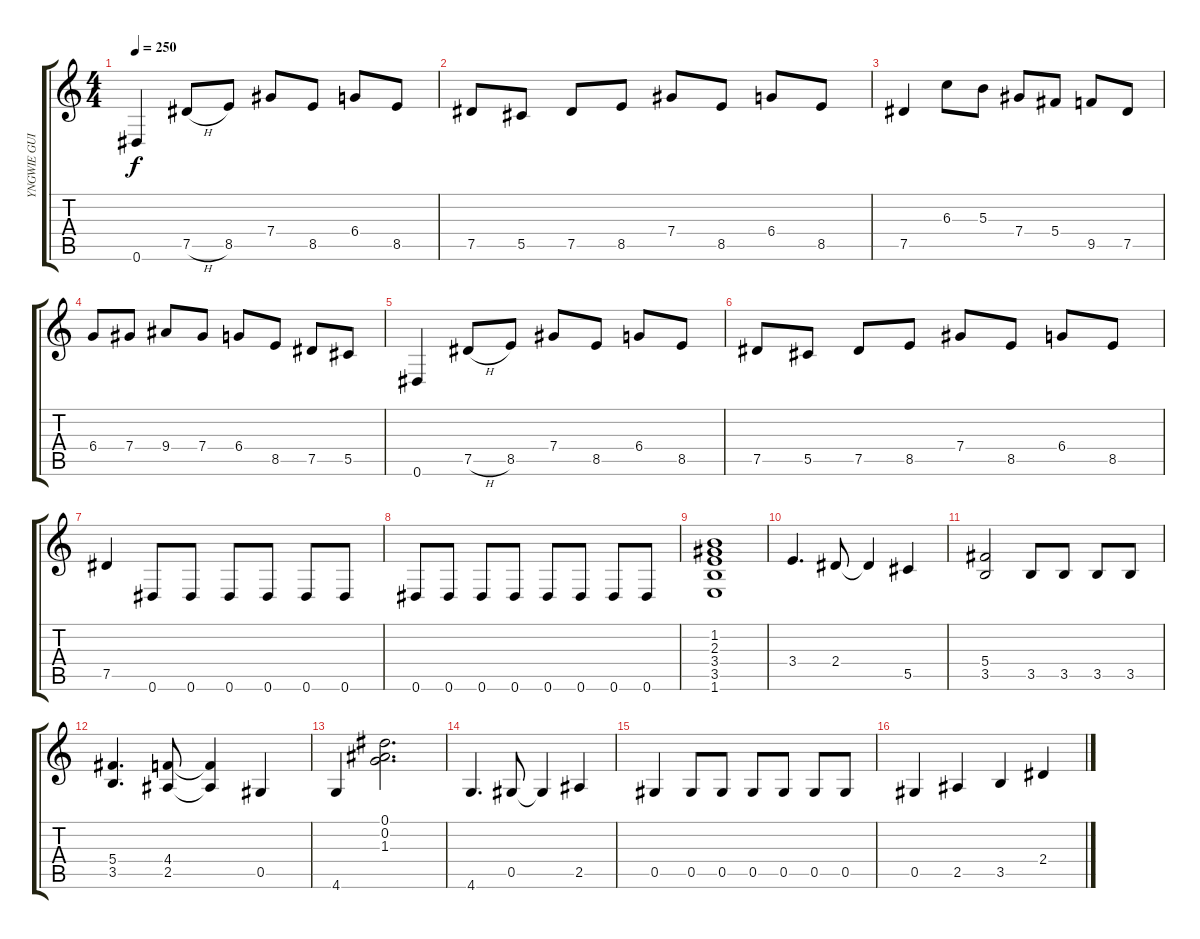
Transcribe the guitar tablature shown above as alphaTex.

\track ("YNGWIE GUITAR 1" "YNGWIE GUI") {instrument overdrivenguitar}
\staff {score tabs}
\tuning (Eb4 Bb3 Gb3 Db3 Ab2 Eb2) {hide}
\ts (4 4)
\tempo 250
\clef g2
\ks aminor
0.6.4{dy f} 7.5{h}.8 8.5.8 7.4.8 8.5.8 6.4.8 8.5.8 |
7.5.8 5.5.8 7.5.8 8.5.8 7.4.8 8.5.8 6.4.8 8.5.8 |
7.5.4 6.3.8 5.3.8 7.4.8 5.4.8 9.5.8 7.5.8 |
6.4.8 7.4.8 9.4.8 7.4.8 6.4.8 8.5.8 7.5.8 5.5.8 |
0.6.4 7.5{h}.8 8.5.8 7.4.8 8.5.8 6.4.8 8.5.8 |
7.5.8 5.5.8 7.5.8 8.5.8 7.4.8 8.5.8 6.4.8 8.5.8 |
7.5.4 0.6.8 0.6.8 0.6.8 0.6.8 0.6.8 0.6.8 |
0.6.8 0.6.8 0.6.8 0.6.8 0.6.8 0.6.8 0.6.8 0.6.8 |
(1.2 2.3 3.4 3.5 1.6).1 |
3.4.4{d} 2.4.8 2.4{t}.4 5.5.4 |
(5.4 3.5).2 3.5.8 3.5.8 3.5.8 3.5.8 |
(5.4 3.5).4{d} (4.4 2.5).8 (4.4{t} 2.5{t}).4 0.5.4 |
4.6.4 (0.1 0.2 1.3).2{d} |
4.6.4{d} 0.5.8 0.5{t}.4 2.5.4 |
0.5.4 0.5.8 0.5.8 0.5.8 0.5.8 0.5.8 0.5.8 |
0.5.4 2.5.4 3.5.4 2.4.4
